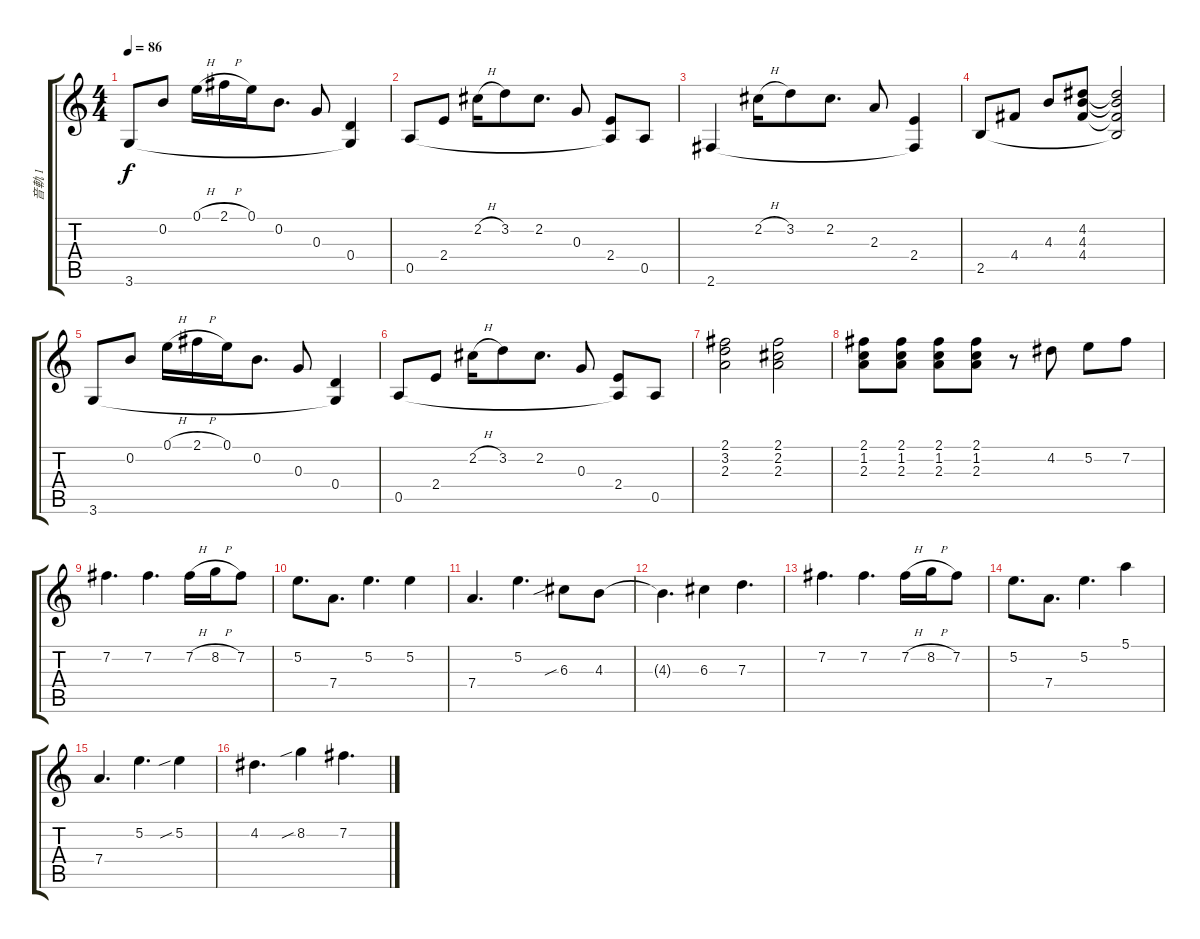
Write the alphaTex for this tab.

\track ("音軌 1" "音軌 1") {instrument electricguitarjazz}
\staff {score tabs}
\tuning (E4 B3 G3 D3 A2 E2) {hide}
\ts (4 4)
\tempo 86
\clef g2
\ks c
3.6.8{dy f instrument electricguitarjazz} 0.2.8 0.1{h}.16 2.1{h}.16 0.1.16 0.2.8{d} 0.3.8 (0.4 3.6{t}).4 |
0.5.8 2.4.8 2.2{h}.16 3.2.8 2.2.8{d} 0.3.8 (2.4 0.5{t}).8 0.5.8 |
2.6.4 2.2{h}.16 3.2.8 2.2.8{d} 2.3.8 (2.4 2.6{t}).4 |
2.5.8 4.4.8 4.3.8 (4.2 4.3 4.4).8 (4.2{t} 4.3{t} 4.4{t} 2.5{t}).2 |
3.6.8 0.2.8 0.1{h}.16 2.1{h}.16 0.1.16 0.2.8{d} 0.3.8 (0.4 3.6{t}).4 |
0.5.8 2.4.8 2.2{h}.16 3.2.8 2.2.8{d} 0.3.8 (2.4 0.5{t}).8 0.5.8 |
(2.1 3.2 2.3).2 (2.1 2.2 2.3).2 |
(2.1 1.2 2.3).8 (2.1 1.2 2.3).8 (2.1 1.2 2.3).8 (2.1 1.2 2.3).8 r.8 4.2.8 5.2.8 7.2.8 |
7.2.4{d} 7.2.4{d} 7.2{h}.16 8.2{h}.16 7.2.8 |
5.2.8{d} 7.4.8{d} 5.2.4{d} 5.2.4 |
7.4.4{d} 5.2.4{d} 6.3{sib}.8 4.3.8 |
4.3{t}.4{d} 6.3.4 7.3.4{d} |
7.2.4{d} 7.2.4{d} 7.2{h}.16 8.2{h}.16 7.2.8 |
5.2.8{d} 7.4.8{d} 5.2.4{d} 5.1.4 |
7.4.4{d} 5.2.4{d} 5.2{sib}.4 |
4.2.4{d} 8.2{sib}.4 7.2.4{d}
